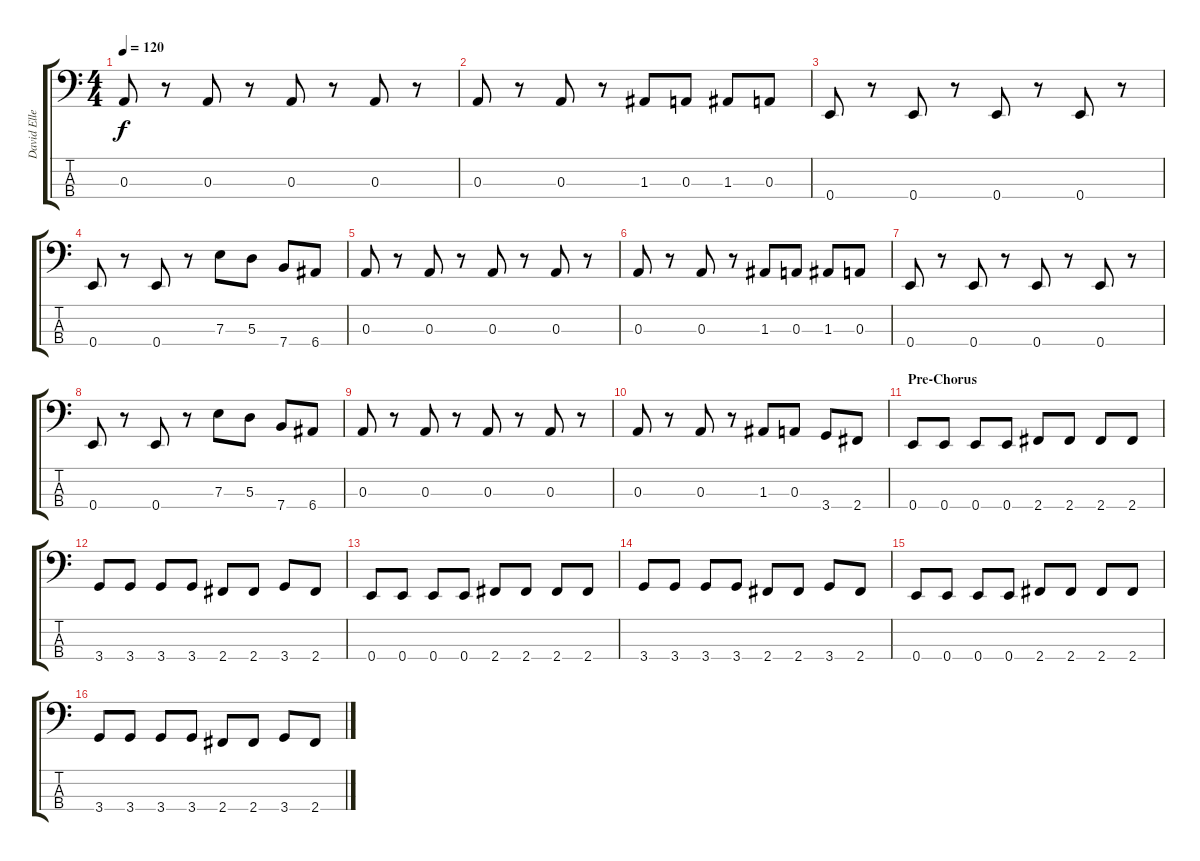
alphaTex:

\track ("David Ellefson" "David Elle") {instrument electricbasspick}
\staff {score tabs}
\tuning (G2 D2 A1 E1) {hide}
\ts (4 4)
\tempo 120
\clef f4
\ks c
0.3.8{dy f} r.8 0.3.8 r.8 0.3.8 r.8 0.3.8 r.8 |
0.3.8 r.8 0.3.8 r.8 1.3.8 0.3.8 1.3.8 0.3.8 |
0.4.8 r.8 0.4.8 r.8 0.4.8 r.8 0.4.8 r.8 |
0.4.8 r.8 0.4.8 r.8 7.3.8 5.3.8 7.4.8 6.4.8 |
0.3.8 r.8 0.3.8 r.8 0.3.8 r.8 0.3.8 r.8 |
0.3.8 r.8 0.3.8 r.8 1.3.8 0.3.8 1.3.8 0.3.8 |
0.4.8 r.8 0.4.8 r.8 0.4.8 r.8 0.4.8 r.8 |
0.4.8 r.8 0.4.8 r.8 7.3.8 5.3.8 7.4.8 6.4.8 |
0.3.8 r.8 0.3.8 r.8 0.3.8 r.8 0.3.8 r.8 |
0.3.8 r.8 0.3.8 r.8 1.3.8 0.3.8 3.4.8 2.4.8 |
\section ("" "Pre-Chorus")
0.4.8 0.4.8 0.4.8 0.4.8 2.4.8 2.4.8 2.4.8 2.4.8 |
3.4.8 3.4.8 3.4.8 3.4.8 2.4.8 2.4.8 3.4.8 2.4.8 |
0.4.8 0.4.8 0.4.8 0.4.8 2.4.8 2.4.8 2.4.8 2.4.8 |
3.4.8 3.4.8 3.4.8 3.4.8 2.4.8 2.4.8 3.4.8 2.4.8 |
0.4.8 0.4.8 0.4.8 0.4.8 2.4.8 2.4.8 2.4.8 2.4.8 |
3.4.8 3.4.8 3.4.8 3.4.8 2.4.8 2.4.8 3.4.8 2.4.8
